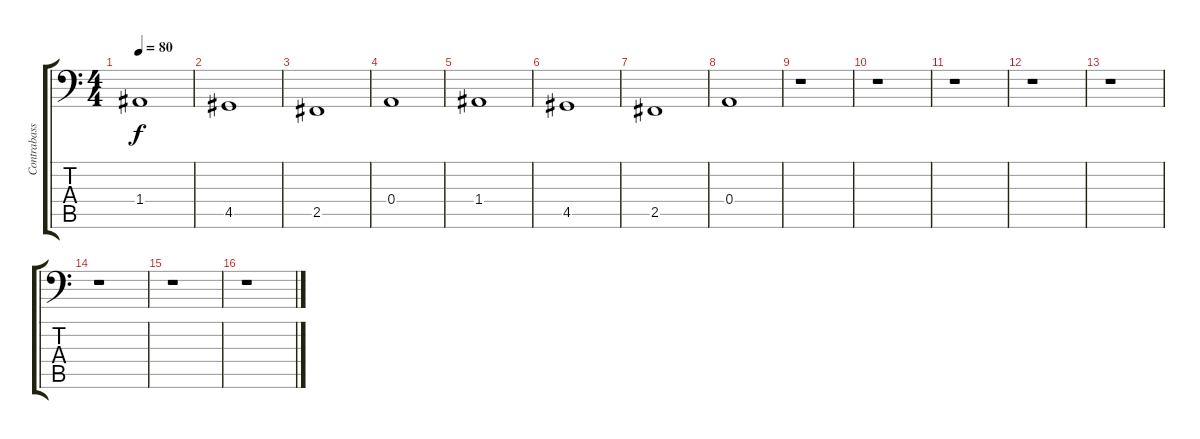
\track ("Contrabass" "Contrabass") {instrument contrabass}
\staff {score tabs}
\tuning (C3 G2 D2 A1 E1 B0) {hide}
\ts (4 4)
\tempo 80
\clef f4
\ks c
1.4.1{dy f} |
4.5.1 |
2.5.1 |
0.4.1 |
1.4.1 |
4.5.1 |
2.5.1 |
0.4.1 |
r.1 |
r.1 |
r.1 |
r.1 |
r.1 |
r.1 |
r.1 |
r.1
